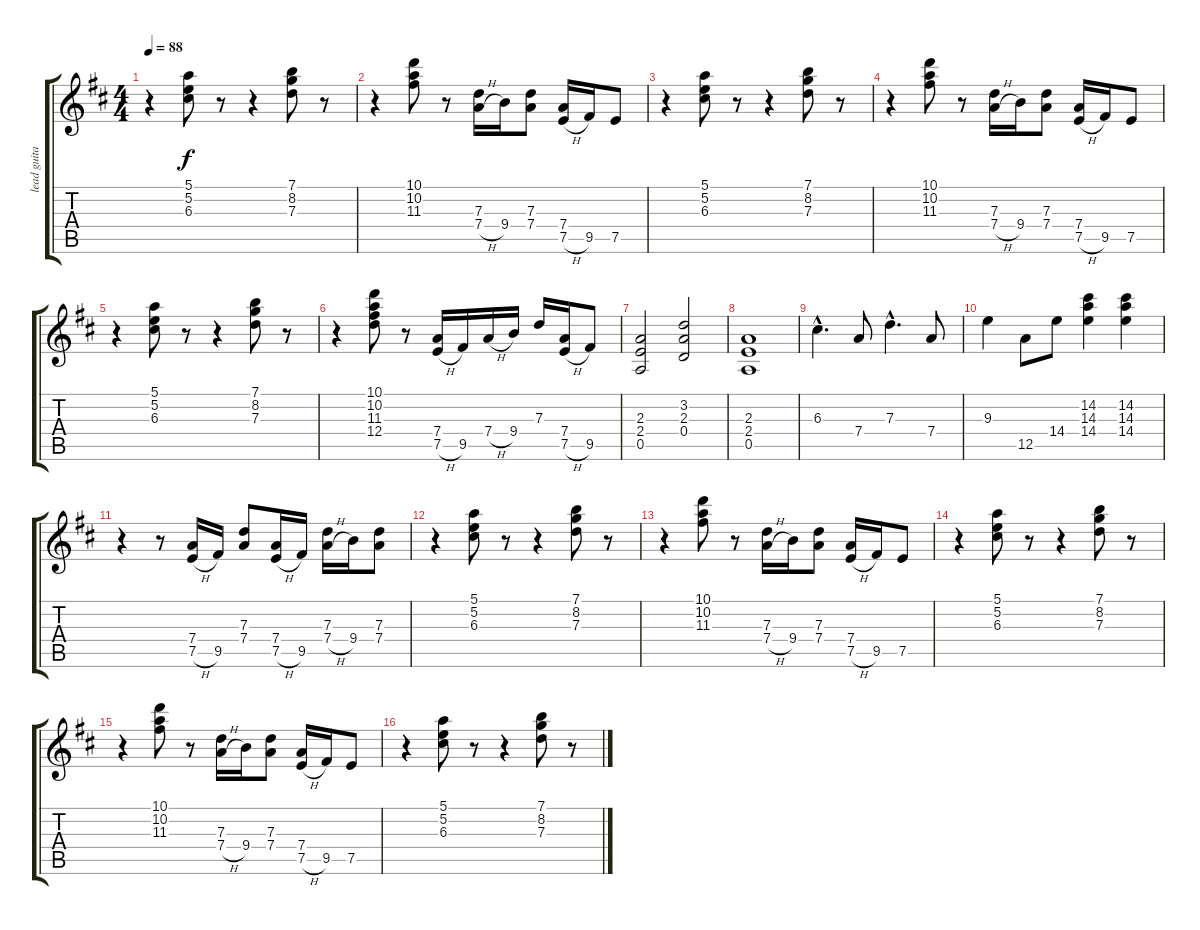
\track ("lead guitar" "lead guita") {instrument distortionguitar}
\staff {score tabs}
\tuning (E4 B3 G3 D3 A2 E2) {hide}
\ts (4 4)
\tempo 88
\clef g2
\ks d
r.4{dy f} (5.1 5.2 6.3).8 r.8 r.4 (7.1 8.2 7.3).8 r.8 |
r.4 (10.1 10.2 11.3).8 r.8 (7.3 7.4{h}).16 9.4.16 (7.3 7.4).8 (7.4 7.5{h}).16 9.5.16 7.5.8 |
r.4 (5.1 5.2 6.3).8 r.8 r.4 (7.1 8.2 7.3).8 r.8 |
r.4 (10.1 10.2 11.3).8 r.8 (7.3 7.4{h}).16 9.4.16 (7.3 7.4).8 (7.4 7.5{h}).16 9.5.16 7.5.8 |
r.4 (5.1 5.2 6.3).8 r.8 r.4 (7.1 8.2 7.3).8 r.8 |
r.4 (10.1 10.2 11.3 12.4).8 r.8 (7.4 7.5{h}).16 9.5.16 7.4{h}.16 9.4.16 7.3.16 (7.4 7.5{h}).16 9.5.8 |
(2.3 2.4 0.5).2 (3.2 2.3 0.4).2 |
(2.3 2.4 0.5).1 |
6.3{hac}.4{d} 7.4.8 7.3{hac}.4{d} 7.4.8 |
9.3.4 12.5.8 14.4.8 (14.2 14.3 14.4).4 (14.2 14.3 14.4).4 |
r.4 r.8 (7.4 7.5{h}).16 9.5.16 (7.3 7.4).8 (7.4 7.5{h}).16 9.5.16 (7.3 7.4{h}).16 9.4.16 (7.3 7.4).8 |
r.4 (5.1 5.2 6.3).8 r.8 r.4 (7.1 8.2 7.3).8 r.8 |
r.4 (10.1 10.2 11.3).8 r.8 (7.3 7.4{h}).16 9.4.16 (7.3 7.4).8 (7.4 7.5{h}).16 9.5.16 7.5.8 |
r.4 (5.1 5.2 6.3).8 r.8 r.4 (7.1 8.2 7.3).8 r.8 |
r.4 (10.1 10.2 11.3).8 r.8 (7.3 7.4{h}).16 9.4.16 (7.3 7.4).8 (7.4 7.5{h}).16 9.5.16 7.5.8 |
r.4 (5.1 5.2 6.3).8 r.8 r.4 (7.1 8.2 7.3).8 r.8
